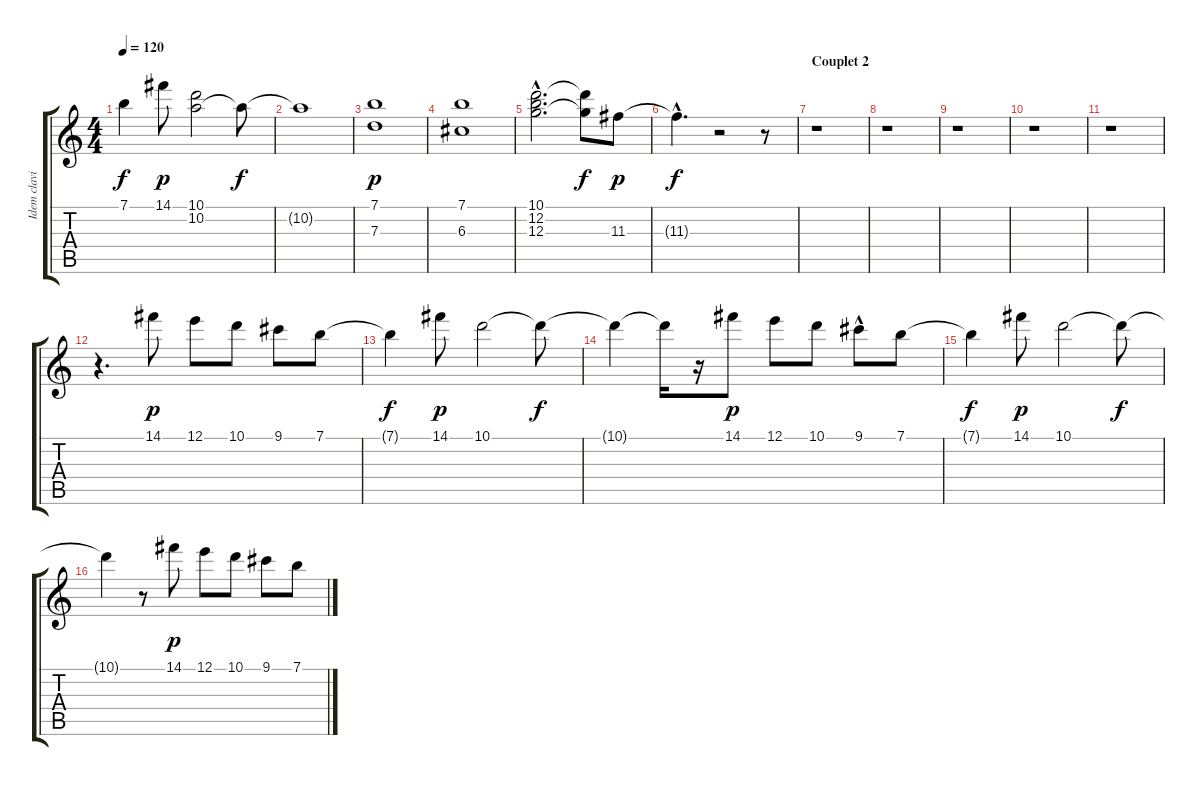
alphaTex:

\track ("Idem clavier" "Idem clavi") {instrument electricguitarmuted}
\staff {score tabs}
\tuning (E4 B3 G3 D3 A2 E2) {hide}
\ts (4 4)
\tempo 120
\clef g2
\ks c
7.1{t}.4{dy f} 14.1.8{dy p} (10.1 10.2).2 10.2{t}.8{dy f} |
10.2{t}.1 |
(7.1 7.3).1{dy p} |
(7.1 6.3).1 |
(10.1{hac} 12.2 12.3{hac}).2{d} (10.1{t} 12.3{t}).8{dy f} 11.3.8{dy p} |
11.3{hac t}.4{d dy f} r.2 r.8 |
\section ("" "Couplet 2")
r.1 |
r.1 |
r.1 |
r.1 |
r.1 |
r.4{d} 14.1.8{dy p} 12.1.8 10.1.8 9.1.8 7.1.8 |
7.1{t}.4{dy f} 14.1.8{dy p} 10.1.2 10.1{t}.8{dy f} |
10.1{t}.4 10.1{t}.16 r.16 14.1.8{dy p} 12.1.8 10.1.8 9.1{hac}.8 7.1.8 |
7.1{t}.4{dy f} 14.1.8{dy p} 10.1.2 10.1{t}.8{dy f} |
10.1{t}.4 r.8 14.1.8{dy p} 12.1.8 10.1.8 9.1.8 7.1.8
